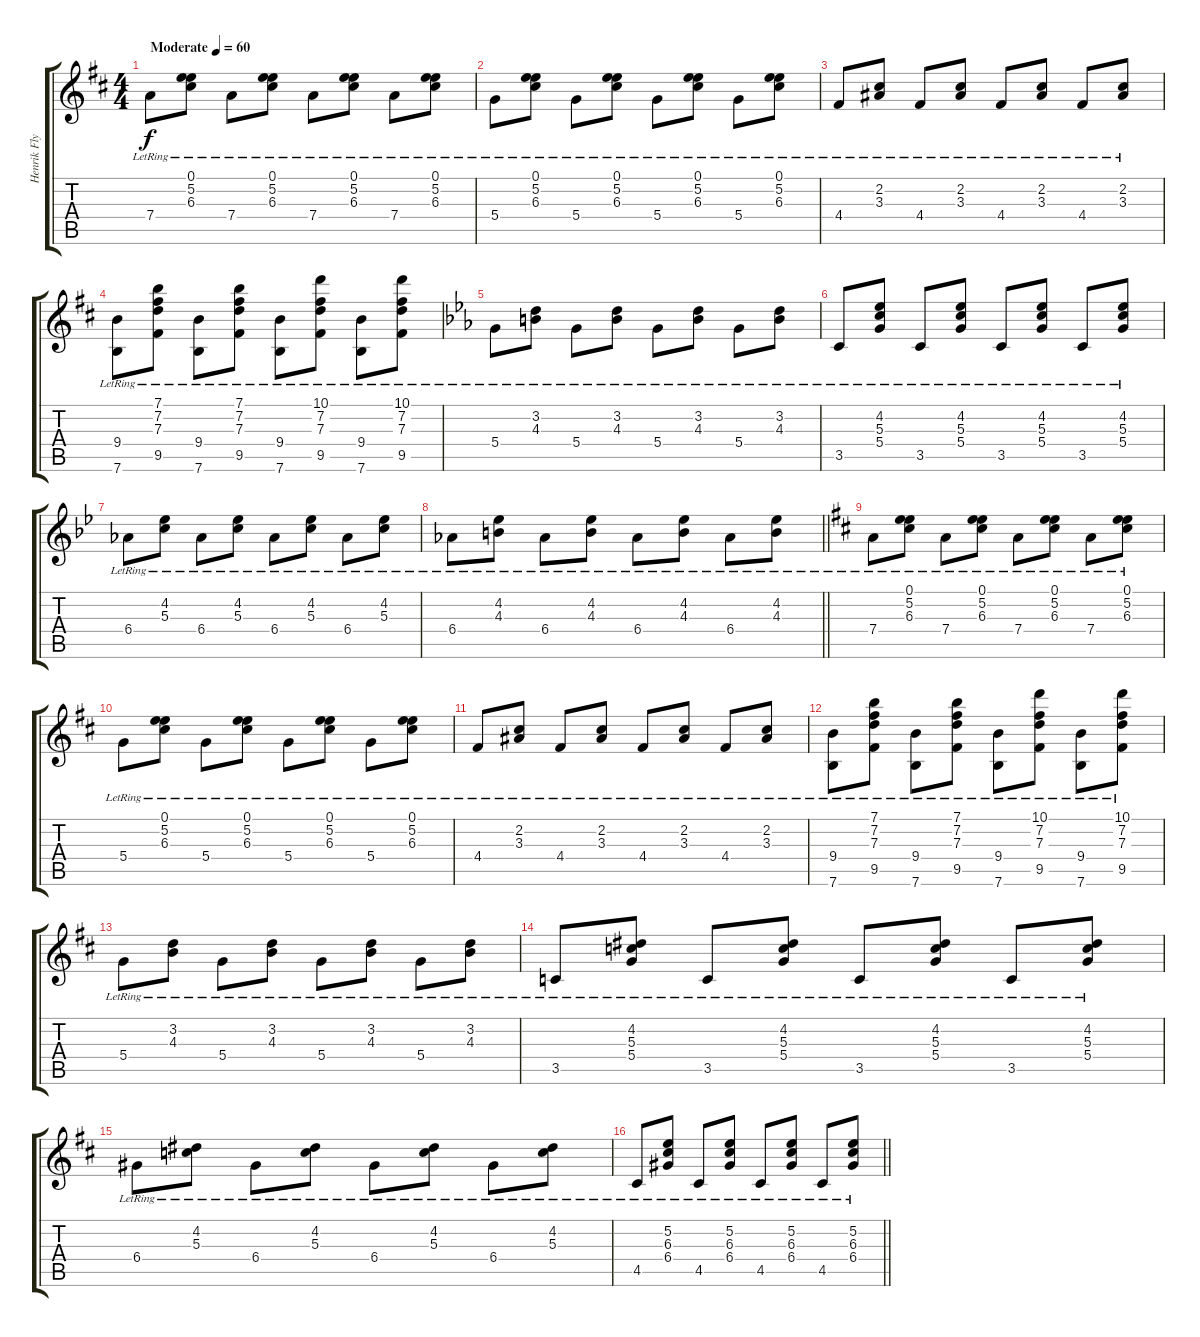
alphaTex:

\track ("Henrik Flyman" "Henrik Fly") {instrument acousticguitarnylon}
\staff {score tabs}
\tuning (E4 B3 G3 D3 A2 E2) {hide}
\ts (4 4)
\tempo (60 "Moderate")
\clef g2
\ks d
7.4{lr}.8{dy f instrument acousticguitarnylon} (0.1{lr} 5.2{lr} 6.3{lr}).8 7.4{lr}.8 (0.1{lr} 5.2{lr} 6.3{lr}).8 7.4{lr}.8 (0.1{lr} 5.2{lr} 6.3{lr}).8 7.4{lr}.8 (0.1{lr} 5.2{lr} 6.3{lr}).8 |
5.4{lr}.8 (0.1{lr} 5.2{lr} 6.3{lr}).8 5.4{lr}.8 (0.1{lr} 5.2{lr} 6.3{lr}).8 5.4{lr}.8 (0.1{lr} 5.2{lr} 6.3{lr}).8 5.4{lr}.8 (0.1{lr} 5.2{lr} 6.3{lr}).8 |
4.4{lr}.8 (2.2{lr} 3.3{lr}).8 4.4{lr}.8 (2.2{lr} 3.3{lr}).8 4.4{lr}.8 (2.2{lr} 3.3{lr}).8 4.4{lr}.8 (2.2{lr} 3.3{lr}).8 |
(9.4{lr} 7.6{lr}).8 (7.1{lr} 7.2{lr} 7.3{lr} 9.5{lr}).8 (9.4{lr} 7.6{lr}).8 (7.1{lr} 7.2{lr} 7.3{lr} 9.5{lr}).8 (9.4{lr} 7.6{lr}).8 (10.1{lr} 7.2{lr} 7.3{lr} 9.5{lr}).8 (9.4{lr} 7.6{lr}).8 (10.1{lr} 7.2{lr} 7.3{lr} 9.5{lr}).8 |
\ks eb
5.4{lr}.8 (3.2{lr} 4.3{lr}).8 5.4{lr}.8 (3.2{lr} 4.3{lr}).8 5.4{lr}.8 (3.2{lr} 4.3{lr}).8 5.4{lr}.8 (3.2{lr} 4.3{lr}).8 |
3.5{lr}.8 (4.2{lr} 5.3{lr} 5.4{lr}).8 3.5{lr}.8 (4.2{lr} 5.3{lr} 5.4{lr}).8 3.5{lr}.8 (4.2{lr} 5.3{lr} 5.4{lr}).8 3.5{lr}.8 (4.2{lr} 5.3{lr} 5.4{lr}).8 |
\ks bb
6.4{lr}.8 (4.2{lr} 5.3{lr}).8 6.4{lr}.8 (4.2{lr} 5.3{lr}).8 6.4{lr}.8 (4.2{lr} 5.3{lr}).8 6.4{lr}.8 (4.2{lr} 5.3{lr}).8 |
\barLineRight lightlight
6.4{lr}.8 (4.2{lr} 4.3{lr}).8 6.4{lr}.8 (4.2{lr} 4.3{lr}).8 6.4{lr}.8 (4.2{lr} 4.3{lr}).8 6.4{lr}.8 (4.2{lr} 4.3{lr}).8 |
\ks d
7.4{lr}.8 (0.1{lr} 5.2{lr} 6.3{lr}).8 7.4{lr}.8 (0.1{lr} 5.2{lr} 6.3{lr}).8 7.4{lr}.8 (0.1{lr} 5.2{lr} 6.3{lr}).8 7.4{lr}.8 (0.1{lr} 5.2{lr} 6.3{lr}).8 |
5.4{lr}.8 (0.1{lr} 5.2{lr} 6.3{lr}).8 5.4{lr}.8 (0.1{lr} 5.2{lr} 6.3{lr}).8 5.4{lr}.8 (0.1{lr} 5.2{lr} 6.3{lr}).8 5.4{lr}.8 (0.1{lr} 5.2{lr} 6.3{lr}).8 |
4.4{lr}.8 (2.2{lr} 3.3{lr}).8 4.4{lr}.8 (2.2{lr} 3.3{lr}).8 4.4{lr}.8 (2.2{lr} 3.3{lr}).8 4.4{lr}.8 (2.2{lr} 3.3{lr}).8 |
(9.4{lr} 7.6{lr}).8 (7.1{lr} 7.2{lr} 7.3{lr} 9.5{lr}).8 (9.4{lr} 7.6{lr}).8 (7.1{lr} 7.2{lr} 7.3{lr} 9.5{lr}).8 (9.4{lr} 7.6{lr}).8 (10.1{lr} 7.2{lr} 7.3{lr} 9.5{lr}).8 (9.4{lr} 7.6{lr}).8 (10.1{lr} 7.2{lr} 7.3{lr} 9.5{lr}).8 |
5.4{lr}.8 (3.2{lr} 4.3{lr}).8 5.4{lr}.8 (3.2{lr} 4.3{lr}).8 5.4{lr}.8 (3.2{lr} 4.3{lr}).8 5.4{lr}.8 (3.2{lr} 4.3{lr}).8 |
3.5{lr}.8 (4.2{lr} 5.3{lr} 5.4{lr}).8 3.5{lr}.8 (4.2{lr} 5.3{lr} 5.4{lr}).8 3.5{lr}.8 (4.2{lr} 5.3{lr} 5.4{lr}).8 3.5{lr}.8 (4.2{lr} 5.3{lr} 5.4{lr}).8 |
6.4{lr}.8 (4.2{lr} 5.3{lr}).8 6.4{lr}.8 (4.2{lr} 5.3{lr}).8 6.4{lr}.8 (4.2{lr} 5.3{lr}).8 6.4{lr}.8 (4.2{lr} 5.3{lr}).8 |
\barLineRight lightlight
4.5{lr}.8 (5.2{lr} 6.3{lr} 6.4{lr}).8 4.5{lr}.8 (5.2{lr} 6.3{lr} 6.4{lr}).8 4.5{lr}.8 (5.2{lr} 6.3{lr} 6.4{lr}).8 4.5{lr}.8 (5.2{lr} 6.3{lr} 6.4{lr}).8
